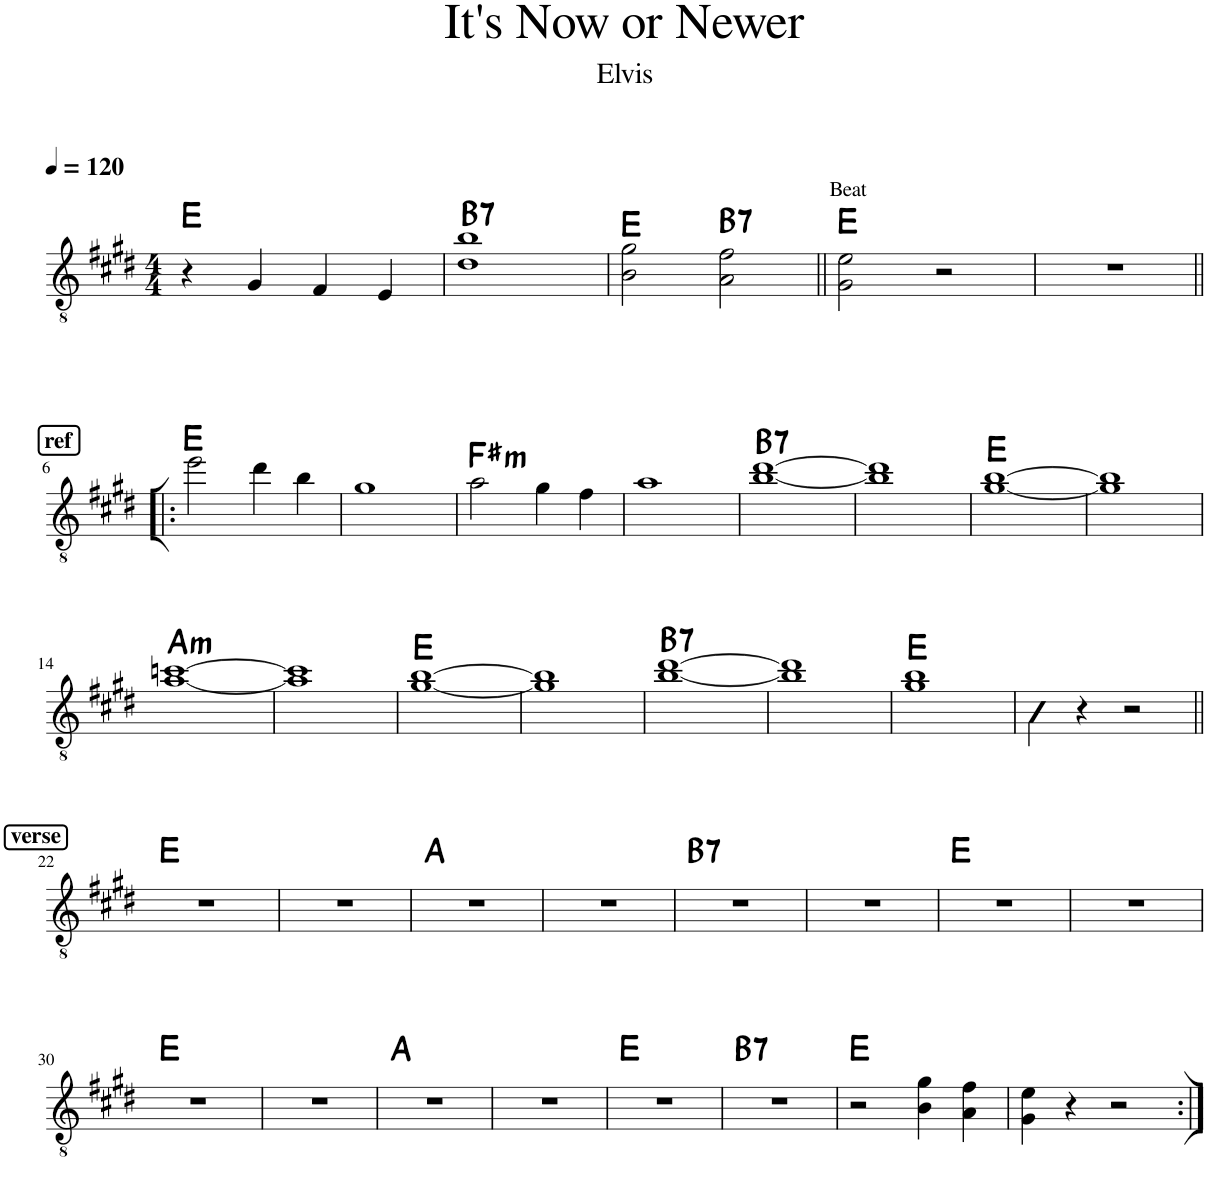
**kern	**harte
*part1	*part1
*staff1	*
*I"Classical Guitar	*
*I'Guit.	*
*clefGv2	*
*k[f#c#g#d#]	*
*M4/4	*
*MM120	*
=1	=1
4r	E:maj
4G#/	.
4F#/	.
4E/	.
=2	=2
!	!LO:H:kt=7
1d# 1b	B:7
=3	=3
2B\ 2g#\	E:maj
!	!LO:H:kt=7
2A\ 2f#\	B:7
=4||	=4||
!LO:TX:a:t=Beat	!
2G#\ 2e\	E:maj
2r	.
=5	=5
1r	.
!!LO:LB:g=z
!!LO:REH:place=s1:a:B:cj:fs=11:t=ref
=6!|:	=6!|:
2ee\	E:maj
4dd#\	.
4b\	.
=7	=7
1g#	.
=8	=8
!	!LO:H:kt=m
2a\	F#:min
4g#\	.
4f#\	.
=9	=9
1a	.
=10	=10
!	!LO:H:kt=7
[1b [1dd#	B:7
=11	=11
1b] 1dd#]	.
=12	=12
[1g# [1b	E:maj
=13	=13
1g#] 1b]	.
!!LO:LB:g=z
=14	=14
!	!LO:H:kt=m
[1a [1ccn	A:min
=15	=15
1a] 1cc]	.
=16	=16
[1g# [1b	E:maj
=17	=17
1g#] 1b]	.
=18	=18
!	!LO:H:kt=7
[1b [1dd#	B:7
=19	=19
1b] 1dd#]	.
=20	=20
1g# 1b	E:maj
=21	=21
4E\	.
4r	.
2r	.
!!LO:LB:g=z
!!LO:REH:place=s1:a:B:cj:fs=11:t=verse
=22||	=22||
1r	E:maj
=23	=23
1r	.
=24	=24
1r	A:maj
=25	=25
1r	.
=26	=26
!	!LO:H:kt=7
1r	B:7
=27	=27
1r	.
=28	=28
1r	E:maj
=29	=29
1r	.
!!LO:LB:g=z
=30	=30
1r	E:maj
=31	=31
1r	.
=32	=32
1r	A:maj
=33	=33
1r	.
=34	=34
1r	E:maj
=35	=35
!	!LO:H:kt=7
1r	B:7
=36	=36
2r	E:maj
4B\ 4g#\	.
4A\ 4f#\	.
=37	=37
4G#\ 4e\	.
4r	.
2r	.
=:|!	=:|!
*-	*-
